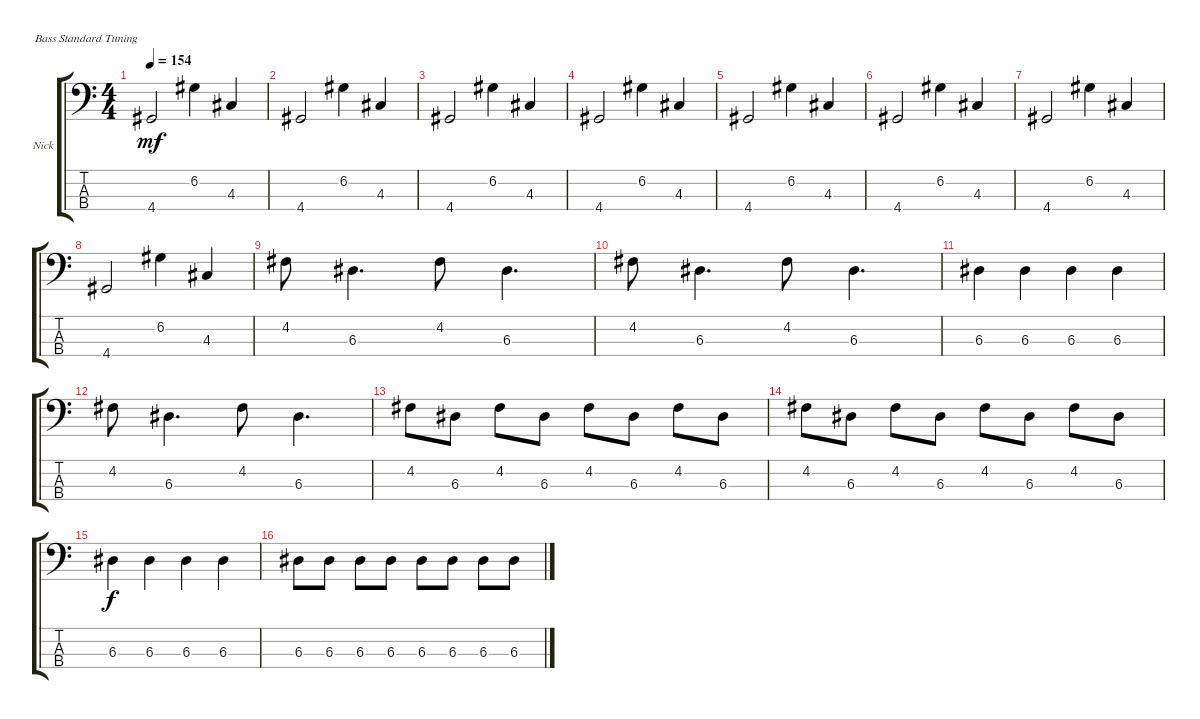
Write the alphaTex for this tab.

\defaultSystemsLayout 4
\bracketExtendMode groupsimilarinstruments
\firstSystemTrackNameOrientation horizontal
\otherSystemsTrackNameOrientation horizontal
\track ("Nick O'Malley" "Nick") {instrument electricbassfinger}
\staff {score tabs}
\tuning (G2 D2 A1 E1)
\ts (4 4)
\tempo 154
\clef f4
\ks c
4.4.2{dy mf} 6.2.4 4.3.4 |
4.4.2 6.2.4 4.3.4 |
4.4.2 6.2.4 4.3.4 |
4.4.2 6.2.4 4.3.4 |
4.4.2 6.2.4 4.3.4 |
4.4.2 6.2.4 4.3.4 |
4.4.2 6.2.4 4.3.4 |
4.4.2 6.2.4 4.3.4 |
4.2.8 6.3.4{d} 4.2.8 6.3.4{d} |
4.2.8 6.3.4{d} 4.2.8 6.3.4{d} |
6.3.4 6.3.4 6.3.4 6.3.4 |
4.2.8 6.3.4{d} 4.2.8 6.3.4{d} |
4.2.8 6.3.8 4.2.8 6.3.8 4.2.8 6.3.8 4.2.8 6.3.8 |
4.2.8 6.3.8 4.2.8 6.3.8 4.2.8 6.3.8 4.2.8 6.3.8 |
6.3.4{dy f} 6.3.4 6.3.4 6.3.4 |
6.3.8 6.3.8 6.3.8 6.3.8 6.3.8 6.3.8 6.3.8 6.3.8
